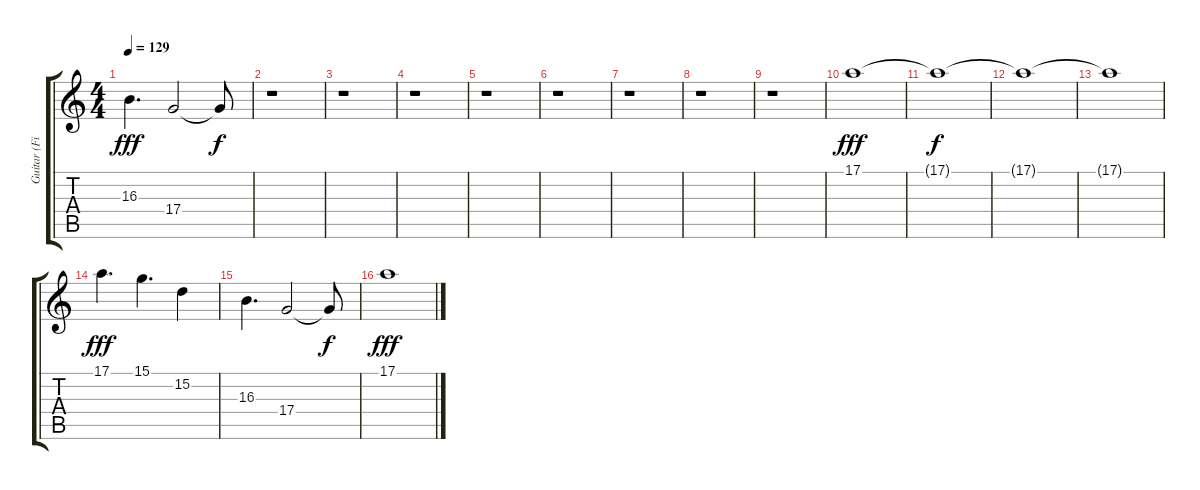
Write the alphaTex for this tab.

\track ("Guitar (Fill)" "Guitar (Fi") {instrument lead2sawtooth}
\staff {score tabs}
\tuning (E4 B3 G3 D3 A2 E2) {hide}
\ts (4 4)
\tempo 129
\clef g2
\ks c
16.3.4{d dy fff} 17.4.2 17.4{t}.8{dy f volume 2} |
r.1 |
r.1 |
r.1 |
r.1 |
r.1 |
r.1 |
r.1 |
r.1{volume 3} |
17.1.1{dy fff volume 5} |
17.1{t}.1{dy f} |
17.1{t}.1 |
17.1{t}.1 |
17.1.4{d dy fff} 15.1.4{d} 15.2.4 |
16.3.4{d} 17.4.2 17.4{t}.8{dy f} |
17.1.1{dy fff}
